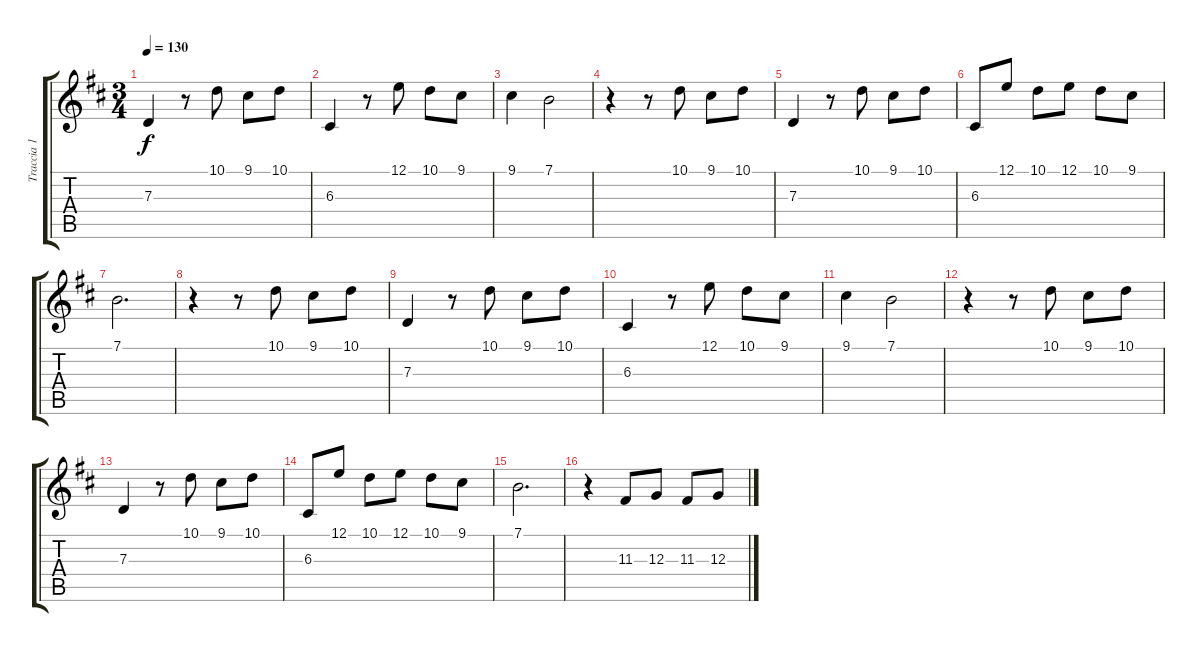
\track ("Traccia 1" "Traccia 1") {instrument acousticgrandpiano}
\staff {score tabs}
\tuning (E4 B3 G3 D3 A2 E2) {hide}
\ts (3 4)
\tempo 130
\clef g2
\ks d
7.3.4{dy f} r.8 10.1.8 9.1.8 10.1.8 |
6.3.4 r.8 12.1.8 10.1.8 9.1.8 |
9.1.4 7.1.2 |
r.4 r.8 10.1.8 9.1.8 10.1.8 |
7.3.4 r.8 10.1.8 9.1.8 10.1.8 |
6.3.8 12.1.8 10.1.8 12.1.8 10.1.8 9.1.8 |
7.1.2{d} |
r.4 r.8 10.1.8 9.1.8 10.1.8 |
7.3.4 r.8 10.1.8 9.1.8 10.1.8 |
6.3.4 r.8 12.1.8 10.1.8 9.1.8 |
9.1.4 7.1.2 |
r.4 r.8 10.1.8 9.1.8 10.1.8 |
7.3.4 r.8 10.1.8 9.1.8 10.1.8 |
6.3.8 12.1.8 10.1.8 12.1.8 10.1.8 9.1.8 |
7.1.2{d} |
r.4 11.3.8 12.3.8 11.3.8 12.3.8
